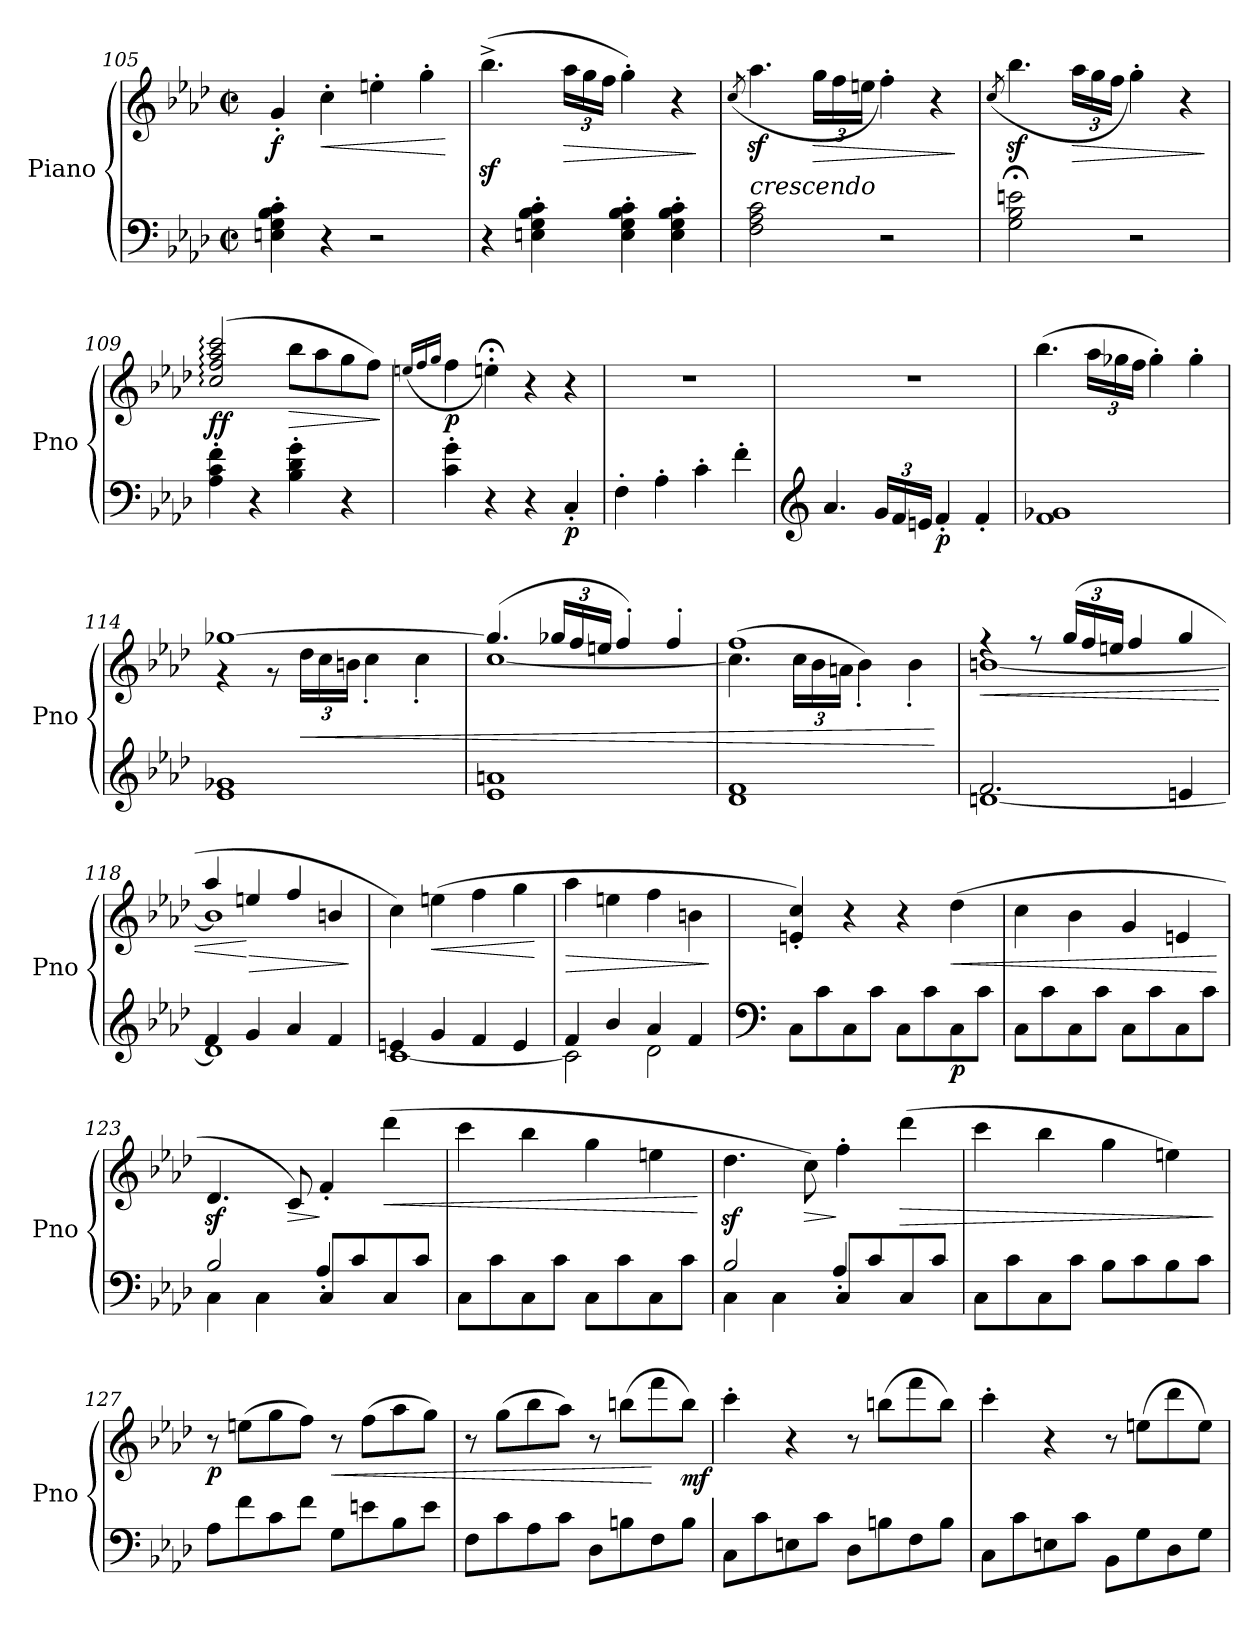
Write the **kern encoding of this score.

**kern	**kern	**dynam
*part1	*part1	*part1
*staff2	*staff1	*staff1/2
*I"Piano	*	*
*I'Pno	*	*
*clefF4	*clefG2	*
*k[b-e-a-d-]	*k[b-e-a-d-]	*
*M4/4	*M4/4	*
*met(c|)	*met(c|)	*
=105	=105	=105
!	!	!LO:DY:b
4En\' 4G\' 4B-\' 4c\'	4g'/	f
!	!	!LO:HP:b
4r	4cc'\	<
2r	4een'\	.
.	4gg'\	.
.	.	[
=106	=106	=106
4r	(>4.bb-z<^\	.
4En\' 4G\' 4B-\' 4c\'	.	.
*	*Xbrackettup	*
!	!	!LO:HP:b
.	24aa-\LL	>
.	24gg\	.
.	24ff\JJ	.
4E\' 4G\' 4B-\' 4c\'	4gg'\)	.
4E\' 4G\' 4B-\' 4c\'	4r	.
.	.	]
=107	=107	=107
.	(>8qcc/	.
!LO:TX:a:i:t=crescendo	!	!
2F\ 2A-\ 2c\	4.aa-z<\	.
!	!	!LO:HP:b
.	24gg\LL	>
.	24ff\	.
.	24een\JJ	.
2r	4ff'\)	.
.	4r	.
.	.	]
=108	=108	=108
.	(>8qcc/	.
2G\; 2B-\; 2en\;	4.bb-z<\	.
!	!	!LO:HP:b
.	24aa-\LL	>
.	24gg\	.
.	24ff\JJ	.
2r	4gg'\)	.
.	4r	.
.	.	]
!!LO:LB:g=z
=109	=109	=109
!	!	!LO:DY:b
4A-\' 4c\' 4f\'	(>2cc/: 2ff/: 2aa-/: 2ccc/:	ff
4r	.	.
!	!	!LO:HP:b
4B-\' 4d-\' 4g\'	8bb-\L	>
.	8aa-\	.
4r	8gg\	.
.	8ff\J)	.
.	.	]
=110	=110	=110
.	(>16qeen/LL	.
.	16qff/	.
.	16qgg/JJ	.
!	!	!LO:DY:b
4c\' 4g\'	4ff\	p
4r	4ee;<'\)	.
4r	4r	.
!	!	!LO:DY:b=2
4C'/	4r	p
=111	=111	=111
4F'\	1r	.
4A-'\	.	.
4c'\	.	.
4f'\	.	.
=112	=112	=112
*clefG2	*	*
4.a-/	1r	.
*Xbrackettup	*	*
24g/LL	.	.
24f/	.	.
24en/JJ	.	.
!	!	!LO:DY:b=2
4f'/	.	p
4f'/	.	.
=113	=113	=113
1f 1g-X	(>4.bb-\	.
.	24aa-\LL	.
.	24gg-X\	.
.	24ff\JJ	.
.	4gg-'\)	.
.	4gg-'\	.
=114	=114	=114
*	*^	*
1e- 1g-X	[1gg-X	4r	.
.	.	8r	.
!	!	!	!LO:HP:b
.	.	24dd-\LL	<
.	.	24cc\	.
.	.	24bn\JJ	.
.	.	4cc'\	.
.	.	4cc'\	.
!!LO:LB:g=z	!!
=115	=115	=115	=115
1e- 1an	(>4.gg-/]	[1cc	.
.	24gg-X/LL	.	.
.	24ff/	.	.
.	24een/JJ	.	.
.	4ff'/)	.	.
.	4ff'/	.	.
=116	=116	=116	=116
1d- 1f	(<1ff	4.cc\]	.
.	.	24cc\LL	.
.	.	24b-\	.
.	.	24an\JJ	.
.	.	4b-'\)	.
.	.	4b-'\	.
*	*v	*v	*
.	.	[
=117	=117	=117
*^	*	*
!	!	!	!LO:HP:b
*	*	*^	*
2.f/	[1dn	4rff	[1bn	<
.	.	8rff	.	.
.	.	(>24gg/LL	.	.
.	.	24ff/	.	.
.	.	24een/JJ	.	.
.	.	4ff/	.	.
4en/	.	4gg/	.	.
=118	=118	=118	=118	=118
4f/	1d]	4aa-/	1b]	.
!	!	!	!	!LO:HP:n=1:b
4g/	.	4een/	.	[ >
4a-/	.	4ff/	.	.
4f/	.	4bn/	.	.
*v	*v	*	*	*
*	*v	*v	*
.	.	]
=119	=119	=119
*^	*	*
4en/	[1c	4cc\)	.
!	!	!	!LO:HP:b
4g/	.	(>4een\	<
4f/	.	4ff\	.
4e/	.	4gg\	.
*v	*v	*	*
.	.	[
=120	=120	=120
*^	*	*
!	!	!	!LO:HP:b
4f/	2c\]	4aa-\	>
4b-/	.	4een\	.
4a-/	2d-\	4ff\	.
4f/	.	4bn\	.
*v	*v	*	*
.	.	]
!!LO:LB:g=z
=121	=121	=121
*clefF4	*	*
8C\L	4en/' 4cc/')	.
8c\	.	.
8C\	4r	.
8c\J	.	.
8C\L	4r	.
8c\	.	.
!	!	!LO:HP:b
!	!	!LO:DY:n=1:b=2
8C\	(>4dd-\	< p
8c\J	.	.
=122	=122	=122
8C\L	4cc\	.
8c\	.	.
8C\	4b-\	.
8c\J	.	.
8C\L	4g/	.
8c\	.	.
8C\	4en/	.
8c\J	.	.
.	.	[
=123	=123	=123
*^	*	*
4C\	2B-/	4.d-z</	.
4C\	.	.	.
!	!	!	!LO:HP:b
.	.	8c/)	>
8C/L	4A-'/	4f'/	]
8c/	.	.	.
!	!	!	!LO:HP:b
8C/	4ryy	(>4ddd-\	<
8c/J	.	.	.
*v	*v	*	*
=124	=124	=124
8C\L	4ccc\	.
8c\	.	.
8C\	4bb-\	.
8c\J	.	.
8C\L	4gg\	.
8c\	.	.
8C\	4een\	.
8c\J	.	.
.	.	[
=125	=125	=125
*^	*	*
4C\	2B-/	4.dd-z<\	.
4C\	.	.	.
!	!	!	!LO:HP:b
.	.	8cc\)	>
8C/L	4A-'/	4ff'\	]
8c/	.	.	.
!	!	!	!LO:HP:b
8C/	4ryy	(>4ddd-\	>
8c/J	.	.	.
*v	*v	*	*
=126	=126	=126
8C\L	4ccc\	.
8c\	.	.
8C\	4bb-\	.
8c\J	.	.
8B-\L	4gg\	.
8c\	.	.
8B-\	4een\)	.
8c\J	.	.
.	.	]
!!LO:LB:g=z
=127	=127	=127
!	!	!LO:DY:b
8A-\L	8r	p
8f\	(>8een\L	.
8c\	8gg\	.
8f\J	8ff\J)	.
!	!	!LO:HP:b
8G\L	8r	<
8en\	(>8ff\L	.
8B-\	8aa-\	.
8e\J	8gg\J)	.
=128	=128	=128
8F\L	8r	.
8c\	(>8gg\L	.
8A-\	8bb-\	.
8c\J	8aa-\J)	.
8D-\L	8r	.
8Bn\	(>8bbn\L	.
8F\	8fff\	[
!	!	!LO:DY:b
8B\J	8bb\J)	mf
=129	=129	=129
8C\L	4ccc'\	.
8c\	.	.
8En\	4r	.
8c\J	.	.
8D-\L	8r	.
8Bn\	(>8bbn\L	.
8F\	8fff\	.
8B\J	8bb\J)	.
=130	=130	=130
8C\L	4ccc'\	.
8c\	.	.
8En\	4r	.
8c\J	.	.
8BB-\L	8r	.
8G\	(>8een\L	.
8D-\	8ddd-\	.
8G\J	8ee\J)	.
=	=	=
*-	*-	*-
